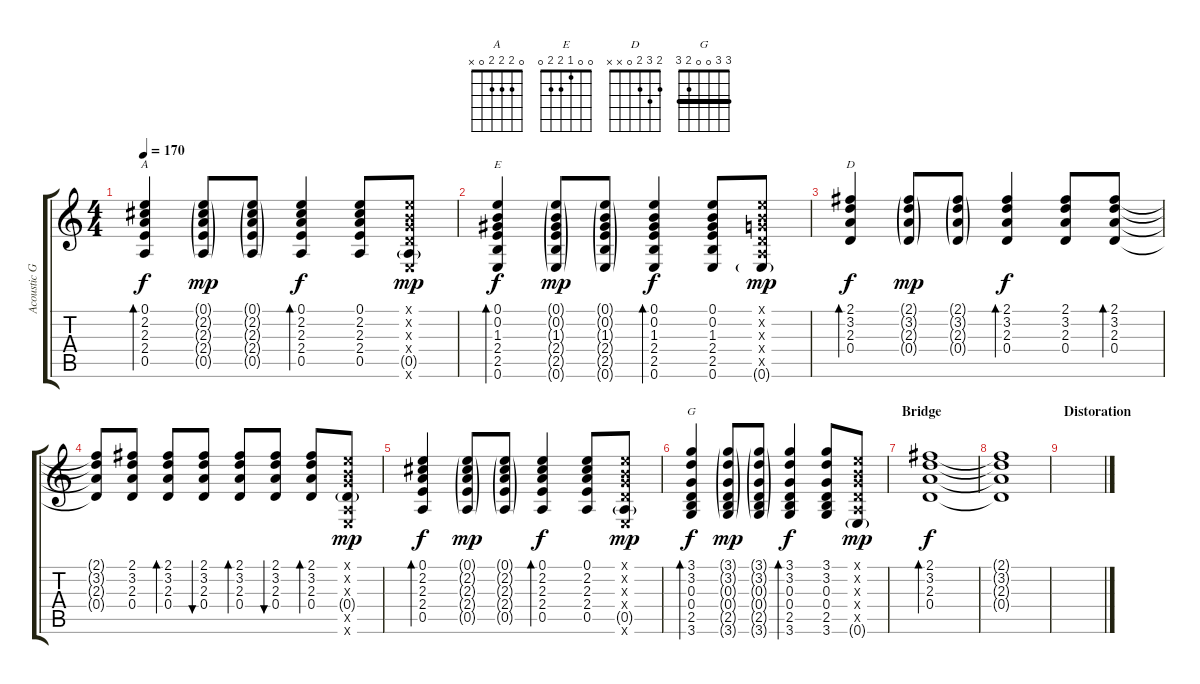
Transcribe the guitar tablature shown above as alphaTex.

\track ("Acoustic Guitar" "Acoustic G") {instrument acousticguitarsteel}
\staff {score tabs}
\tuning (E4 B3 G3 D3 A2 E2) {hide}
\chord ("A" 0 2 2 2 0 x)
\chord ("E" 0 0 1 2 2 0)
\chord ("D" 2 3 2 0 x x)
\chord ("G" 3 3 0 0 2 3) {barre 3}
\ts (4 4)
\tempo 170
\clef g2
\ks c
(0.1 2.2 2.3 2.4 0.5).4{bd 60 ch "A" dy f} (0.1{g} 2.2{g} 2.3{g} 2.4{g} 0.5{g}).8{dy mp} (0.1{g} 2.2{g} 2.3{g} 2.4{g} 0.5{g}).8 (0.1 2.2 2.3 2.4 0.5).4{bd 60 dy f} (0.1 2.2 2.3 2.4 0.5).8 (0.1{x} 0.2{x} 0.3{x} 0.4{x} 0.5{g} 0.6{x}).8{dy mp} |
(0.1 0.2 1.3 2.4 2.5 0.6).4{bd 60 ch "E" dy f} (0.1{g} 0.2{g} 1.3{g} 2.4{g} 2.5{g} 0.6{g}).8{dy mp} (0.1{g} 0.2{g} 1.3{g} 2.4{g} 2.5{g} 0.6{g}).8 (0.1 0.2 1.3 2.4 2.5 0.6).4{bd 60 dy f} (0.1 0.2 1.3 2.4 2.5 0.6).8 (0.1{x} 0.2{x} 0.3{x} 0.4{x} 0.5{x} 0.6{g}).8{dy mp} |
(2.1 3.2 2.3 0.4).4{bd 60 ch "D" dy f} (2.1{g} 3.2{g} 2.3{g} 0.4{g}).8{dy mp} (2.1{g} 3.2{g} 2.3{g} 0.4{g}).8 (2.1 3.2 2.3 0.4).4{bd 60 dy f} (2.1 3.2 2.3 0.4).8 (2.1 3.2 2.3 0.4).8{bd 60} |
(2.1{t} 3.2{t} 2.3{t} 0.4{t}).8 (2.1 3.2 2.3 0.4).8 (2.1 3.2 2.3 0.4).8{bd 60} (2.1 3.2 2.3 0.4).8{bu 60} (2.1 3.2 2.3 0.4).8{bd 60} (2.1 3.2 2.3 0.4).8{bu 60} (2.1 3.2 2.3 0.4).8{bd 60} (0.1{x} 0.2{x} 0.3{x} 0.4{g} 0.5{x} 0.6{x}).8{dy mp} |
(0.1 2.2 2.3 2.4 0.5).4{bd 60 dy f} (0.1{g} 2.2{g} 2.3{g} 2.4{g} 0.5{g}).8{dy mp} (0.1{g} 2.2{g} 2.3{g} 2.4{g} 0.5{g}).8 (0.1 2.2 2.3 2.4 0.5).4{bd 60 dy f} (0.1 2.2 2.3 2.4 0.5).8 (0.1{x} 0.2{x} 0.3{x} 0.4{x} 0.5{g} 0.6{x}).8{dy mp} |
(3.1 3.2 0.3 0.4 2.5 3.6).4{bd 60 ch "G" dy f} (3.1{g} 3.2{g} 0.3{g} 0.4{g} 2.5{g} 3.6{g}).8{dy mp} (3.1{g} 3.2{g} 0.3{g} 0.4{g} 2.5{g} 3.6{g}).8 (3.1 3.2 0.3 0.4 2.5 3.6).4{bd 60 dy f} (3.1 3.2 0.3 0.4 2.5 3.6).8 (0.1{x} 0.2{x} 0.3{x} 0.4{x} 0.5{x} 0.6{g}).8{dy mp} |
\section ("" "Bridge")
(2.1 3.2 2.3 0.4).1{bd 240 dy f} |
(2.1{t} 3.2{t} 2.3{t} 0.4{t}).1 |
\section ("" "Distoration")
